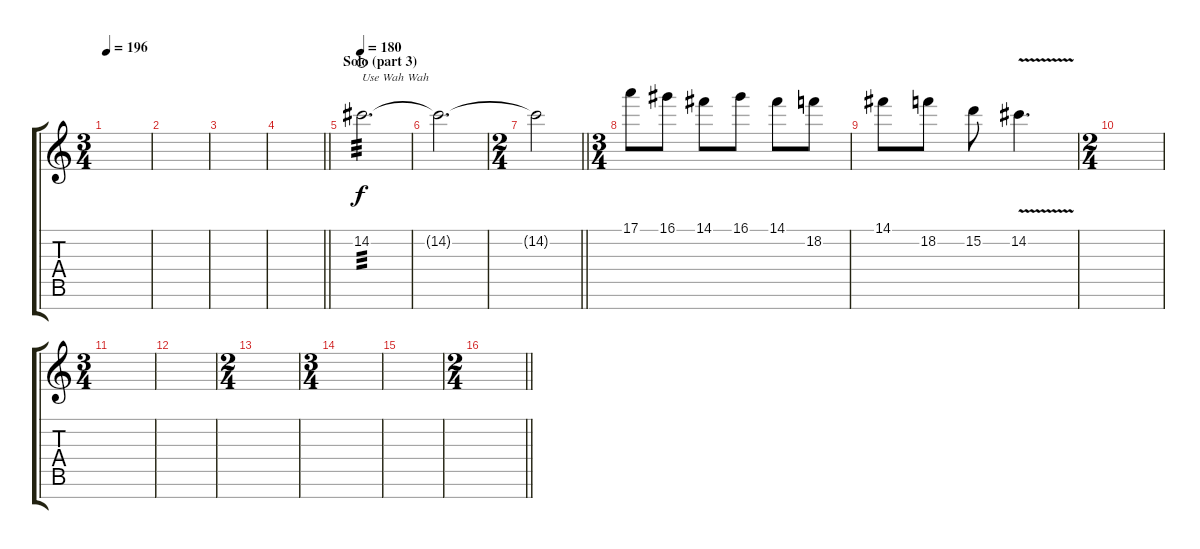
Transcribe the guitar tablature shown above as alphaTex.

\track "" {instrument overdrivenguitar}
\staff {score tabs}
\tuning (E4 B3 G3 D3 A2 E2 B1) {hide}
\ts (3 4)
\tempo 196
\clef g2
\ks c
|
|
|
\barLineRight lightlight
|
\section ("" "Solo (part 3)")
\tempo 180
14.2.2{d txt "Use Wah Wah" tp 3 waho} |
14.2{t}.2{d} |
\ts (2 4)
\barLineRight lightlight
14.2{t}.2 |
\ts (3 4)
\section ("" "")
17.1.8 16.1.8 14.1.8 16.1.8 14.1.8 18.2.8 |
14.1.8 18.2.8 15.2.8 14.2{v}.4{d} |
\ts (2 4)
|
\ts (3 4)
|
|
\ts (2 4)
|
\ts (3 4)
|
|
\ts (2 4)
\barLineRight lightlight
